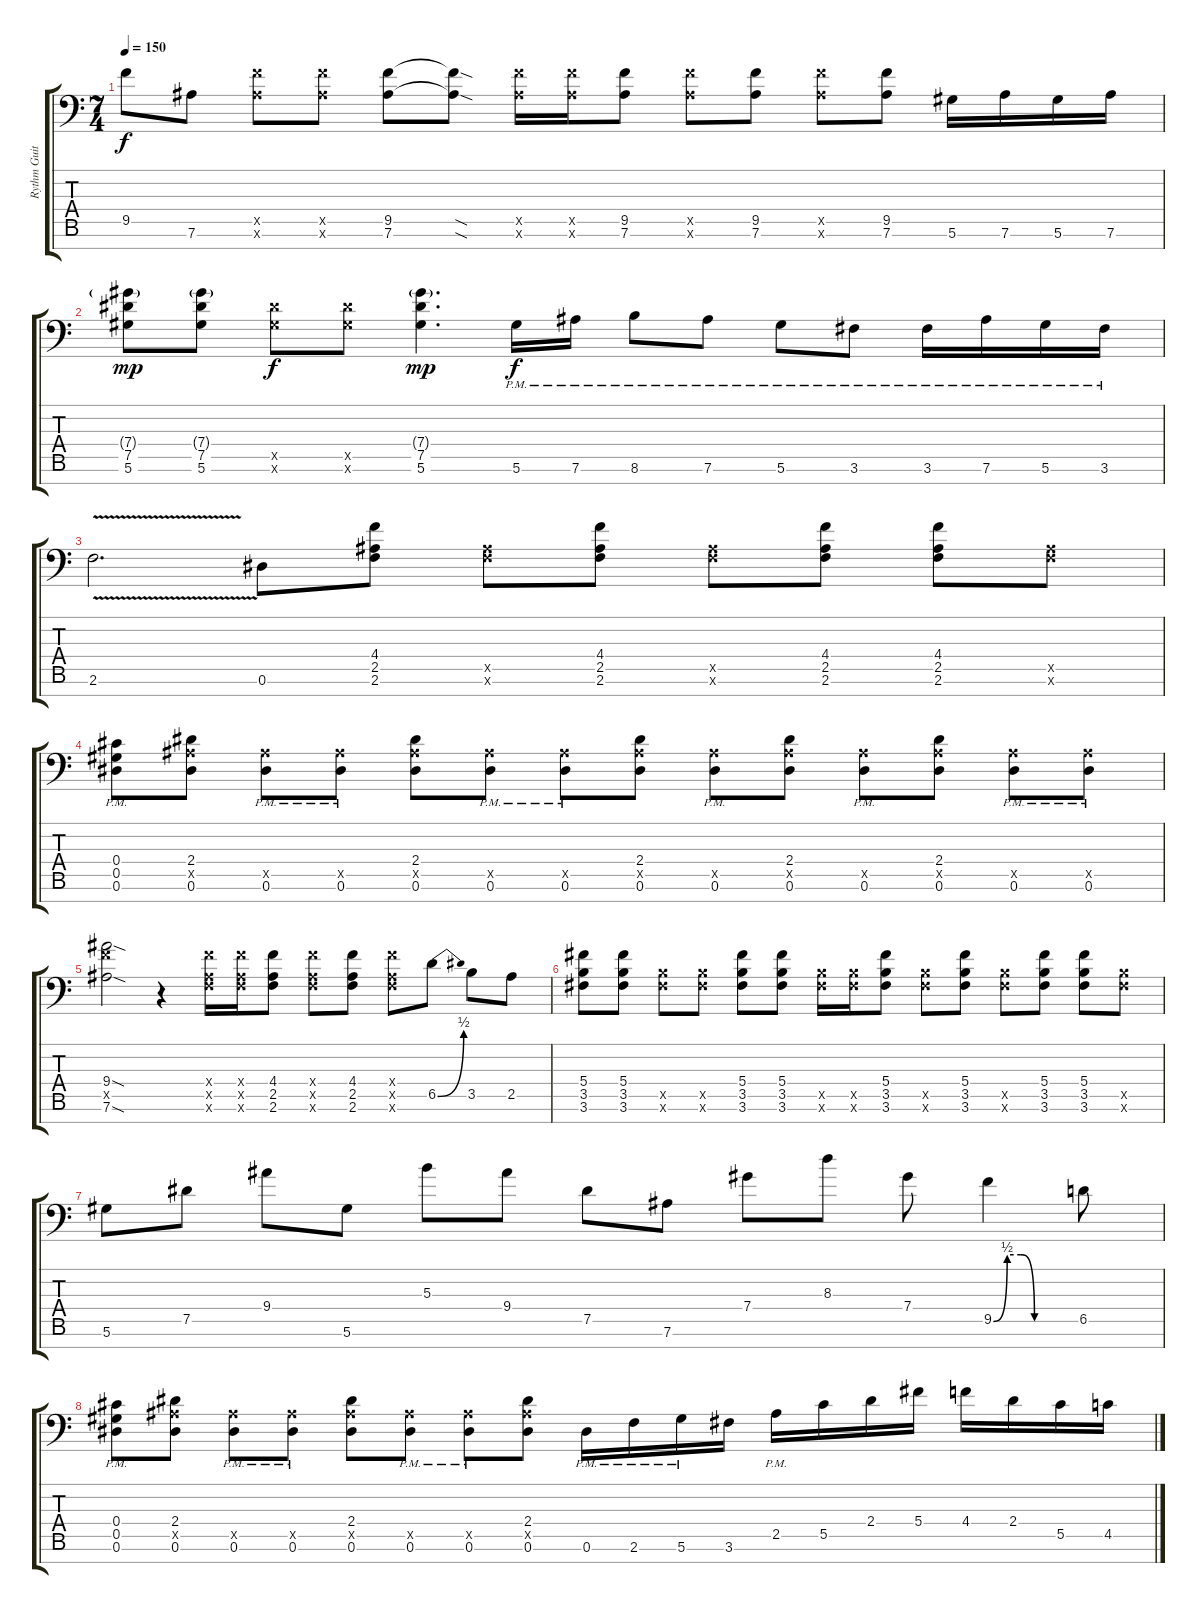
\track ("Rythm Guitar #1" "Rythm Guit") {instrument distortionguitar}
\staff {score tabs}
\tuning (Eb4 Bb3 Gb3 Db3 Ab2 Eb2 Ab1) {hide}
\ts (7 4)
\tempo 150
\clef f4
\ks c
9.5.8{dy f} 7.6.8 (9.5{x} 7.6{x}).8 (9.5{x} 7.6{x}).8 (9.5 7.6).8 (9.5{sod t} 7.6{sod t}).8 (9.5{x} 7.6{x}).16 (9.5{x} 7.6{x}).16 (9.5 7.6).8 (9.5{x} 7.6{x}).8 (9.5 7.6).8 (9.5{x} 7.6{x}).8 (9.5 7.6).8 5.6.16 7.6.16 5.6.16 7.6.16 |
(7.4{g} 7.5 5.6).8{dy mp} (7.4{g} 7.5 5.6).8 (7.5{x} 5.6{x}).8{dy f} (7.5{x} 5.6{x}).8 (7.4{g} 7.5 5.6).4{d dy mp} 5.6{pm}.16{dy f} 7.6{pm}.16 8.6{pm}.8 7.6{pm}.8 5.6{pm}.8 3.6{pm}.8 3.6{pm}.16 7.6{pm}.16 5.6{pm}.16 3.6{pm}.16 |
2.6{v}.2{d} 0.6.8 (4.4 2.5 2.6).8 (2.5{x} 2.6{x}).8 (4.4 2.5 2.6).8 (2.5{x} 2.6{x}).8 (4.4 2.5 2.6).8 (4.4 2.5 2.6).8 (2.5{x} 2.6{x}).8 |
(0.4{pm} 0.5{pm} 0.6{pm}).8 (2.4 2.5{x} 0.6).8 (2.5{x} 0.6{pm}).8 (2.5{x} 0.6{pm}).8 (2.4 2.5{x} 0.6).8 (2.5{x} 0.6{pm}).8 (2.5{x} 0.6{pm}).8 (2.4 2.5{x} 0.6).8 (2.5{x} 0.6{pm}).8 (2.4 2.5{x} 0.6).8 (2.5{x} 0.6{pm}).8 (2.4 2.5{x} 0.6).8 (2.5{x} 0.6{pm}).8 (2.5{x} 0.6{pm}).8 |
(9.4{sod} 9.5{x} 7.6{sod}).2 r.4 (4.4{x} 2.5{x} 2.6{x}).16 (4.4{x} 2.5{x} 2.6{x}).16 (4.4 2.5 2.6).8 (4.4{x} 2.5{x} 2.6{x}).8 (4.4 2.5 2.6).8 (4.4{x} 2.5{x} 2.6{x}).8 6.5{be (bend 0 0 60 2)}.8 3.5.8 2.5.8 |
(5.4 3.5 3.6).8 (5.4 3.5 3.6).8 (3.5{x} 3.6{x}).8 (3.5{x} 3.6{x}).8 (5.4 3.5 3.6).8 (5.4 3.5 3.6).8 (3.5{x} 3.6{x}).16 (3.5{x} 3.6{x}).16 (5.4 3.5 3.6).8 (3.5{x} 3.6{x}).8 (5.4 3.5 3.6).8 (3.5{x} 3.6{x}).8 (5.4 3.5 3.6).8 (5.4 3.5 3.6).8 (3.5{x} 3.6{x}).8 |
5.6.8 7.5.8 9.4.8 5.6.8 5.3.8 9.4.8 7.5.8 7.6.8 7.4.8 8.3.8 7.4.8 9.5{be (custom 0 0 10 2 20 2 30 0 60 0)}.4 6.5.8 |
(0.4{pm} 0.5{pm} 0.6{pm}).8 (2.4 2.5{x} 0.6).8 (2.5{x} 0.6{pm}).8 (2.5{x} 0.6{pm}).8 (2.4 2.5{x} 0.6).8 (2.5{x} 0.6{pm}).8 (2.5{x} 0.6{pm}).8 (2.4 2.5{x} 0.6).8 0.6{pm}.16 2.6{pm}.16 5.6{pm}.16 3.6.16 2.5{pm}.16 5.5.16 2.4.16 5.4.16 4.4.16 2.4.16 5.5.16 4.5{ss}.16
